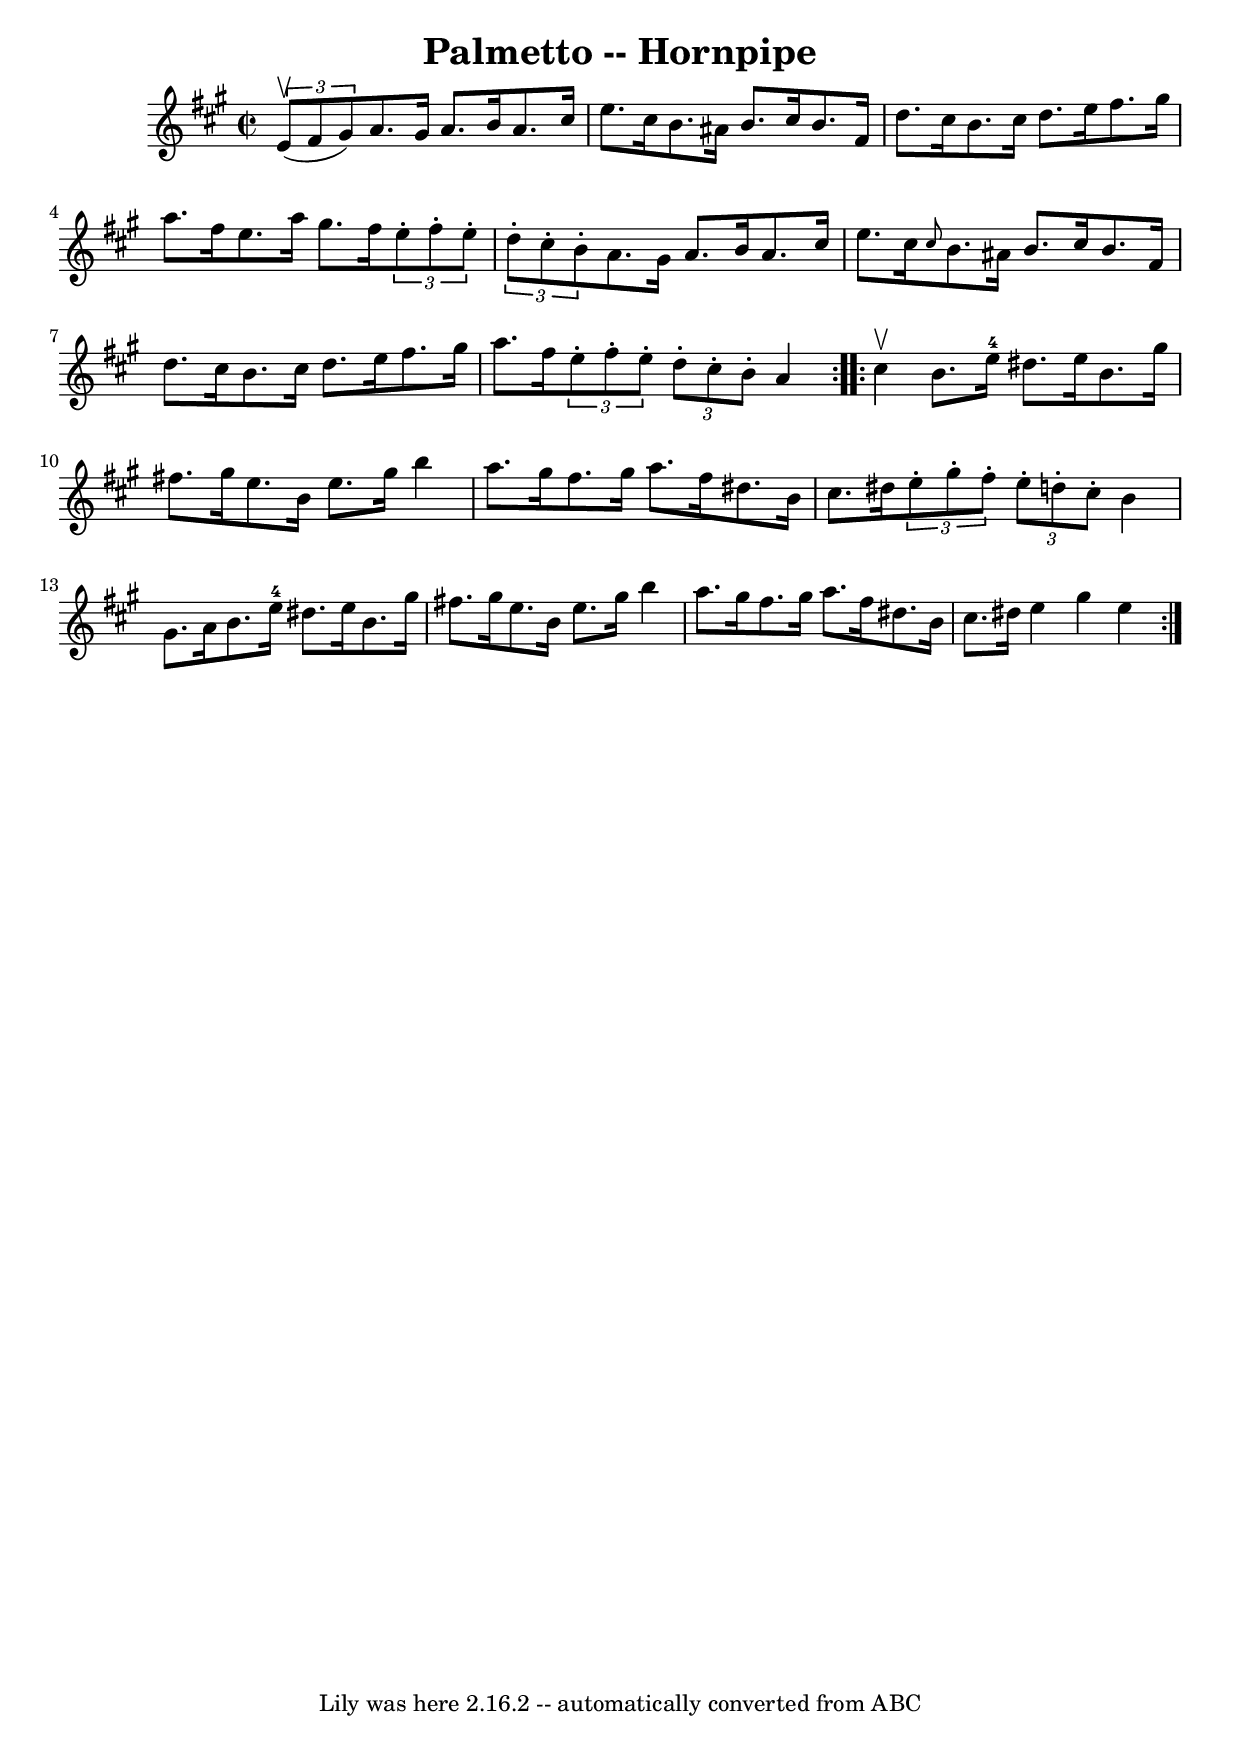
\version "2.16.2"
\include "Mammoth.ily"
\header {
  %% book = "Cole's 1000 Fiddle Tunes"
  crossRefNumber = "1"
  footnotes = ""
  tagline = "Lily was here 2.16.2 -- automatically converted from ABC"
  title = "Palmetto -- Hornpipe"

}
voicedefault =  {



  \repeat volta 2 {

    \override Staff.TimeSignature #'style = #'C
    \time 2/2 
    \key a \major
    \times 2/3 { e'8 (^\upbow fis'8 gis'8) 
	       } 
    |
    a'8. gis'16 a'8. b'16 a'8. cis''16 e''8.    
    cis''16  |
    b'8. ais'16 b'8. cis''16 b'8. fis'16    
    d''8. cis''16  |
    b'8. cis''16 d''8. e''16 fis''8.    
    gis''16 a''8. fis''16  |
    e''8. a''16 gis''8. fis''16    
    \times 2/3 { e''8-. fis''8-. e''8-. 
	       }   \times 2/3 { d''8-.   
				cis''8-. b'8-. 
			      } |
    a'8. gis'16 a'8. b'16 a'8.    
    cis''16 e''8. cis''16  |
    \grace { cis''8  
	   } b'8. ais'16    
    b'8. cis''16 b'8. fis'16 d''8. cis''16  |
    b'8.    
    cis''16 d''8. e''16 fis''8. gis''16 a''8. fis''16  |
    
    \times 2/3 { e''8-. fis''8-. e''8-. 
	       }   \times 2/3 { d''8-.   
				cis''8-. b'8-. 
			      } a'4  
  }     
  \repeat volta 2 {
    cis''4^\upbow |
    
    b'8. e''16-4 dis''8. e''16 b'8. gis''16 fis''!8.    
    gis''16  |
    e''8. b'16 e''8. gis''16 b''4 a''8.    
    gis''16  |
    fis''8. gis''16 a''8. fis''16 dis''8. b'16 
    cis''8. dis''!16  |
    \times 2/3 { e''8-. gis''8-. fis''8-. 

	       }   \times 2/3 { e''8-. d''8-. cis''8-. 
			      } b'4 gis'8. a'16  
    |
    b'8. e''16-4 dis''8. e''16 b'8. gis''16      
    fis''!8. gis''16  |
    e''8. b'16 e''8. gis''16 b''4    
    a''8. gis''16  |
    fis''8. gis''16 a''8. fis''16    
    dis''8. b'16 cis''8. dis''16  |
    e''4 gis''4 e''4  
  }   

}

\score{
  <<

    \context Staff="default"
    {
      \voicedefault 
      
    }

  >>
  \layout {
    
  }
  \midi {
  }

}
